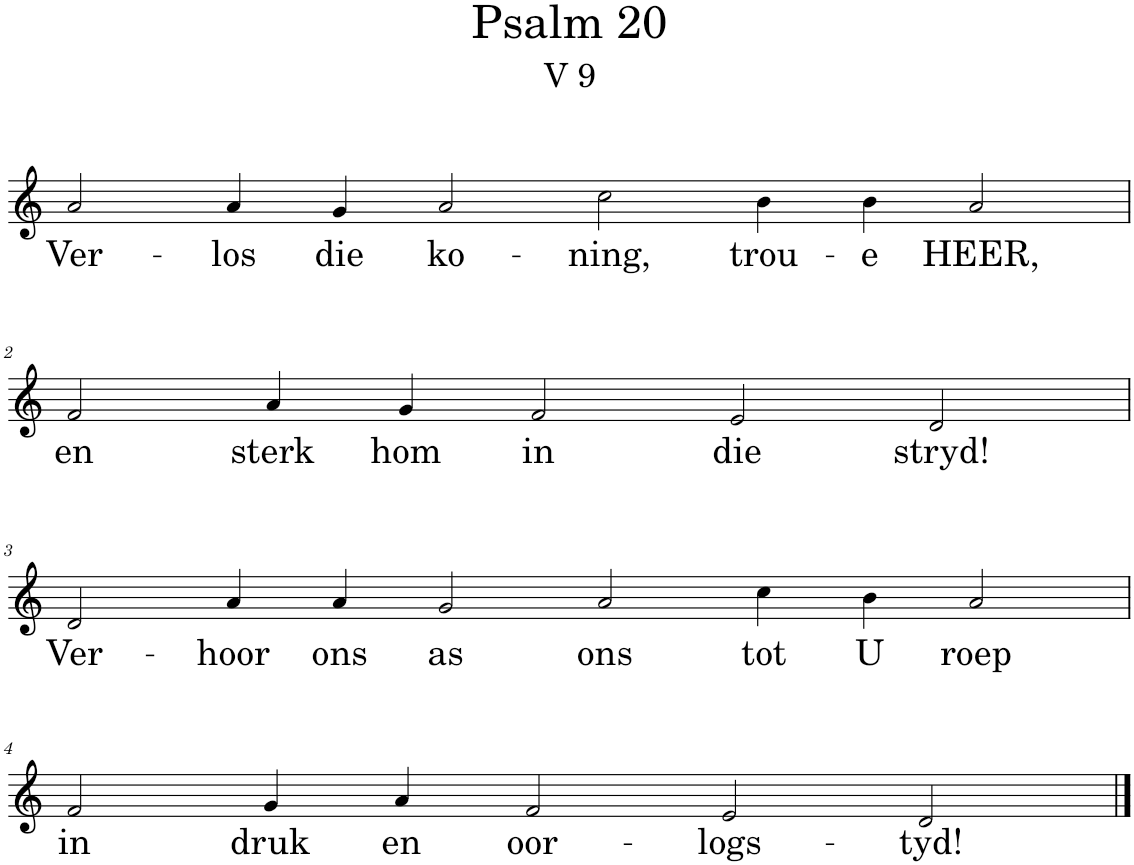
**kern	**text
*part1	*part1
*staff1	*staff1
*I"Pipe Organ	*
*I'Org.	*
*clefG2	*
*k[]	*
*M20/4	*
=1	=1
!	!LO:LY:b
2a/	Ver-
!	!LO:LY:b
4a/	-los
!	!LO:LY:b
4g/	die
!	!LO:LY:b
2a/	ko-
!	!LO:LY:b
2cc\	-ning,
!	!LO:LY:b
4b\	trou-
!	!LO:LY:b
4b\	-e
!	!LO:LY:b
2a/	HEER,
!!LO:LB:g=z
=2	=2
*M20/4	*
!	!LO:LY:b
2f/	en
!	!LO:LY:b
4a/	sterk
!	!LO:LY:b
4g/	hom
!	!LO:LY:b
2f/	in
!	!LO:LY:b
2e/	die
!	!LO:LY:b
2d/	stryd!
!!LO:LB:g=z
=3	=3
*M20/4	*
!	!LO:LY:b
2d/	Ver-
!	!LO:LY:b
4a/	-hoor
!	!LO:LY:b
4a/	ons
!	!LO:LY:b
2g/	as
!	!LO:LY:b
2a/	ons
!	!LO:LY:b
4cc\	tot
!	!LO:LY:b
4b\	U
!	!LO:LY:b
2a/	roep
!!LO:LB:g=z
=4	=4
*M20/4	*
!	!LO:LY:b
2f/	in
!	!LO:LY:b
4g/	druk
!	!LO:LY:b
4a/	en
!	!LO:LY:b
2f/	oor-
!	!LO:LY:b
2e/	-logs-
!	!LO:LY:b
2d/	-tyd!
==	==
*-	*-
